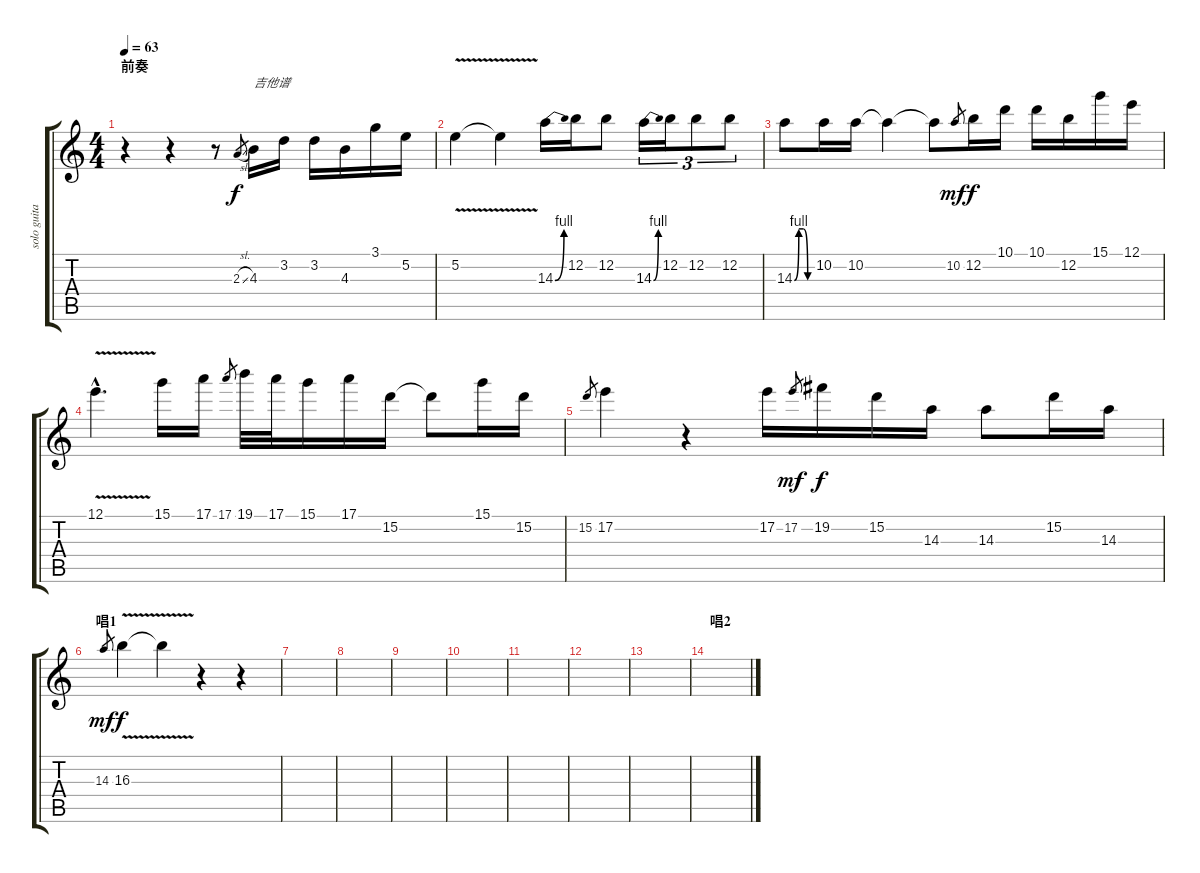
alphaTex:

\track ("solo guitar" "solo guita") {instrument distortionguitar}
\staff {score tabs}
\tuning (E4 B3 G3 D3 A2 E2) {hide}
\ts (4 4)
\section ("" "前奏")
\tempo 63
\clef g2
\ks c
r.4{dy f instrument distortionguitar} r.4 r.8 2.3{sl}.8{gr} 4.3.16{txt "吉他谱"} 3.2.16 3.2.16 4.3.16 3.1.16 5.2.16 |
5.2{v}.4 5.2{t}.4 14.3{be (bend 0 0 60 4)}.16 12.2.16 12.2.8 14.3{be (bend 0 0 60 4)}.16{tu (3 2)} 12.2.16{tu (3 2)} 12.2.8{tu (3 2)} 12.2.8{tu (3 2)} |
14.3{be (custom 0 0 15 4 30 4 45 0 60 0)}.8 10.2.16 10.2.16 10.2{t}.4 10.2{t}.8 10.2.8{gr dy mf} 12.2.16{dy f} 10.1.16 10.1.16 12.2.16 15.1.16 12.1.16 |
12.1{v hac}.4{d} 15.1.16 17.1.16 17.1.8{gr} 19.1.32 17.1.32 15.1.16 17.1.16 15.2.16 15.2{t}.8 15.1.16 15.2.16 |
15.2.8{gr} 17.2.4 r.4 17.2.16 17.2.8{gr dy mf} 19.2.16{dy f} 15.2.16 14.3.16 14.3.8 15.2.16 14.3.16 |
\section ("" "唱1")
14.3.8{gr dy mf} 16.3{v}.4{dy f} 16.3{t}.4 r.4 r.4 |
|
|
|
|
|
|
|
\section ("" "唱2")
